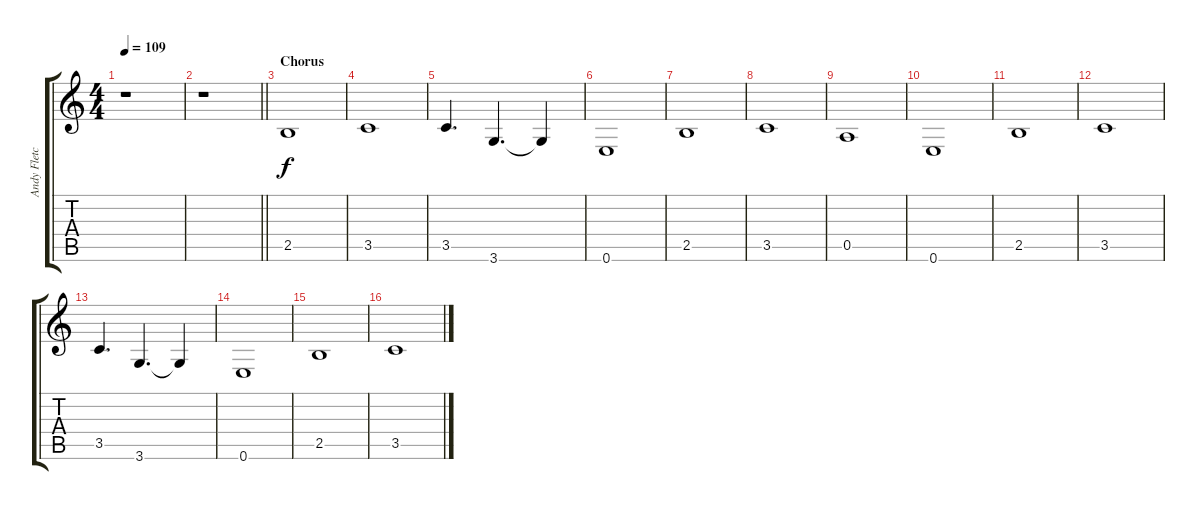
\track ("Andy Fletcher - Synth I" "Andy Fletc") {instrument distortionguitar}
\staff {score tabs}
\tuning (E4 B3 G3 D3 A2 E2) {hide}
\ts (4 4)
\tempo 109
\clef g2
\ks c
r.1{dy f} |
\barLineRight lightlight
r.1 |
\section ("" "Chorus")
2.5.1{instrument distortionguitar} |
3.5.1 |
3.5.4{d} 3.6.4{d} 3.6{t}.4 |
0.6.1 |
2.5.1 |
3.5.1 |
0.5.1 |
0.6.1 |
2.5.1 |
3.5.1 |
3.5.4{d} 3.6.4{d} 3.6{t}.4 |
0.6.1 |
2.5.1 |
3.5.1
